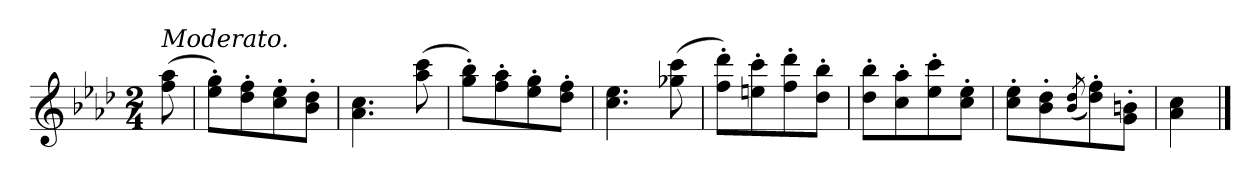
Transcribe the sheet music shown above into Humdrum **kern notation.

**kern
*part1
*staff1
*clefG2
*k[b-e-a-d-]
*A-:
*M2/4
=1
!LO:TX:a:i:t=Moderato.
(>8ff\ 8aa-\
=2
8ee-\'> 8gg\'>L)
8dd-\'> 8ff\'>
8cc\'> 8ee-\'>
8b-\'> 8dd-\'>J
=3
4.a-\ 4.cc\
(>8aa-\ 8ccc\
=4
8gg\'> 8bb-\'>L)
8ff\'> 8aa-\'>
8ee-\'> 8gg\'>
8dd-\'> 8ff\'>J
=5
4.cc\ 4.ee-\
(>8gg-X\ 8ccc\
!!LO:LB:g=z
=6
8ff\'> 8ddd-\'>L)
8een\'> 8ccc\'>
8ff\'> 8ddd-\'>
8dd-\'> 8bb-\'>J
=7
8dd-\'> 8bb-\'>L
8cc\'> 8aa-\'>
8ee-\'> 8ccc\'>
8cc\'> 8ee-\'>J
=8
8cc\'> 8ee-\'>L
8b-\'> 8dd-\'>
(>8qb-/ 8qdd-/
8dd-\'> 8ff\'>)
8g\'> 8bn\'>J
=9
4a-\ 4cc\
==
*-
